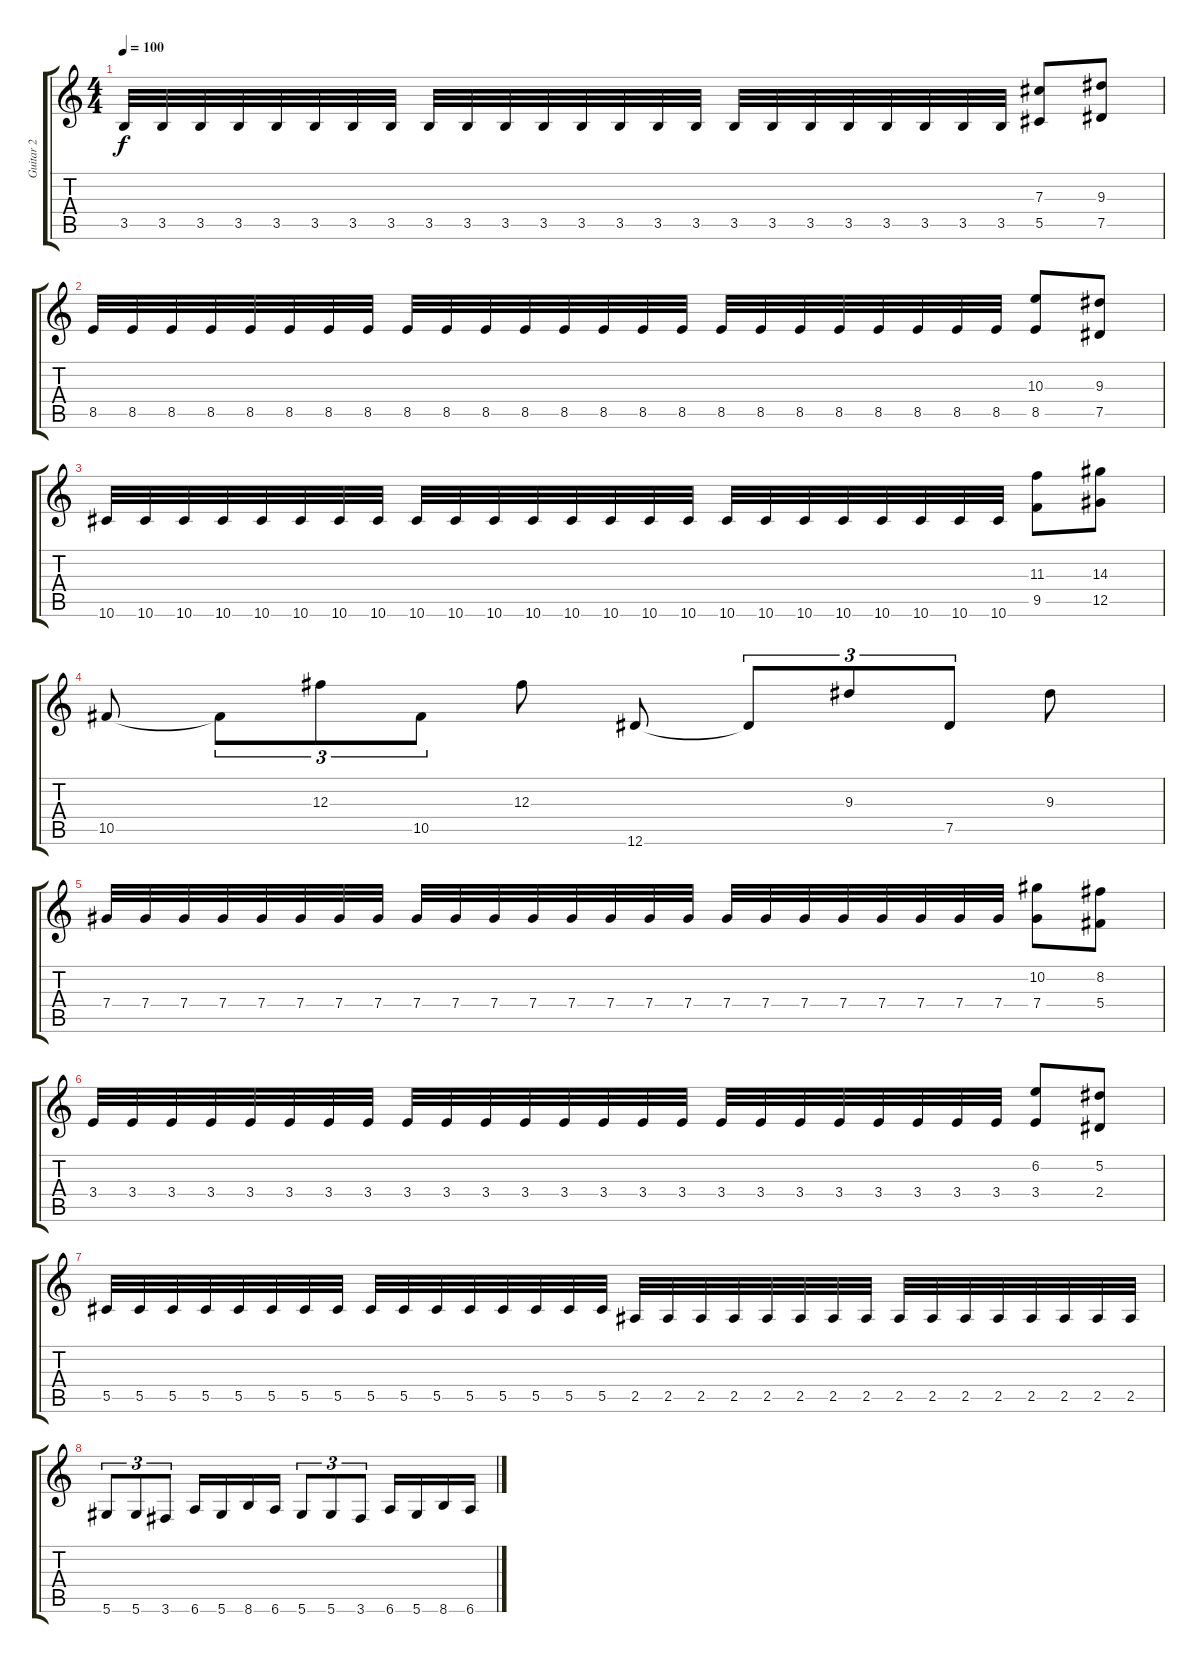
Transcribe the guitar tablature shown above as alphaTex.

\track ("Guitar 2" "Guitar 2") {instrument distortionguitar}
\staff {score tabs}
\tuning (Eb4 Bb3 Gb3 Db3 Ab2 Eb2) {hide}
\ts (4 4)
\tempo 100
\clef g2
\ks c
3.5.32{dy f} 3.5.32 3.5.32 3.5.32 3.5.32 3.5.32 3.5.32 3.5.32 3.5.32 3.5.32 3.5.32 3.5.32 3.5.32 3.5.32 3.5.32 3.5.32 3.5.32 3.5.32 3.5.32 3.5.32 3.5.32 3.5.32 3.5.32 3.5.32 (7.3 5.5).8 (9.3 7.5).8 |
8.5.32 8.5.32 8.5.32 8.5.32 8.5.32 8.5.32 8.5.32 8.5.32 8.5.32 8.5.32 8.5.32 8.5.32 8.5.32 8.5.32 8.5.32 8.5.32 8.5.32 8.5.32 8.5.32 8.5.32 8.5.32 8.5.32 8.5.32 8.5.32 (10.3 8.5).8 (9.3 7.5).8 |
10.6.32 10.6.32 10.6.32 10.6.32 10.6.32 10.6.32 10.6.32 10.6.32 10.6.32 10.6.32 10.6.32 10.6.32 10.6.32 10.6.32 10.6.32 10.6.32 10.6.32 10.6.32 10.6.32 10.6.32 10.6.32 10.6.32 10.6.32 10.6.32 (11.3 9.5).8 (14.3 12.5).8 |
10.5.8 10.5{t}.8{tu (3 2)} 12.3.8{tu (3 2)} 10.5.8{tu (3 2)} 12.3.8 12.6.8 12.6{t}.8{tu (3 2)} 9.3.8{tu (3 2)} 7.5.8{tu (3 2)} 9.3.8 |
7.4.32 7.4.32 7.4.32 7.4.32 7.4.32 7.4.32 7.4.32 7.4.32 7.4.32 7.4.32 7.4.32 7.4.32 7.4.32 7.4.32 7.4.32 7.4.32 7.4.32 7.4.32 7.4.32 7.4.32 7.4.32 7.4.32 7.4.32 7.4.32 (10.2 7.4).8 (8.2 5.4).8 |
3.4.32 3.4.32 3.4.32 3.4.32 3.4.32 3.4.32 3.4.32 3.4.32 3.4.32 3.4.32 3.4.32 3.4.32 3.4.32 3.4.32 3.4.32 3.4.32 3.4.32 3.4.32 3.4.32 3.4.32 3.4.32 3.4.32 3.4.32 3.4.32 (6.2 3.4).8 (5.2 2.4).8 |
5.5.32 5.5.32 5.5.32 5.5.32 5.5.32 5.5.32 5.5.32 5.5.32 5.5.32 5.5.32 5.5.32 5.5.32 5.5.32 5.5.32 5.5.32 5.5.32 2.5.32 2.5.32 2.5.32 2.5.32 2.5.32 2.5.32 2.5.32 2.5.32 2.5.32 2.5.32 2.5.32 2.5.32 2.5.32 2.5.32 2.5.32 2.5.32 |
5.6.8{tu (3 2)} 5.6.8{tu (3 2)} 3.6.8{tu (3 2)} 6.6.16 5.6.16 8.6.16 6.6.16 5.6.8{tu (3 2)} 5.6.8{tu (3 2)} 3.6.8{tu (3 2)} 6.6.16 5.6.16 8.6.16 6.6.16
